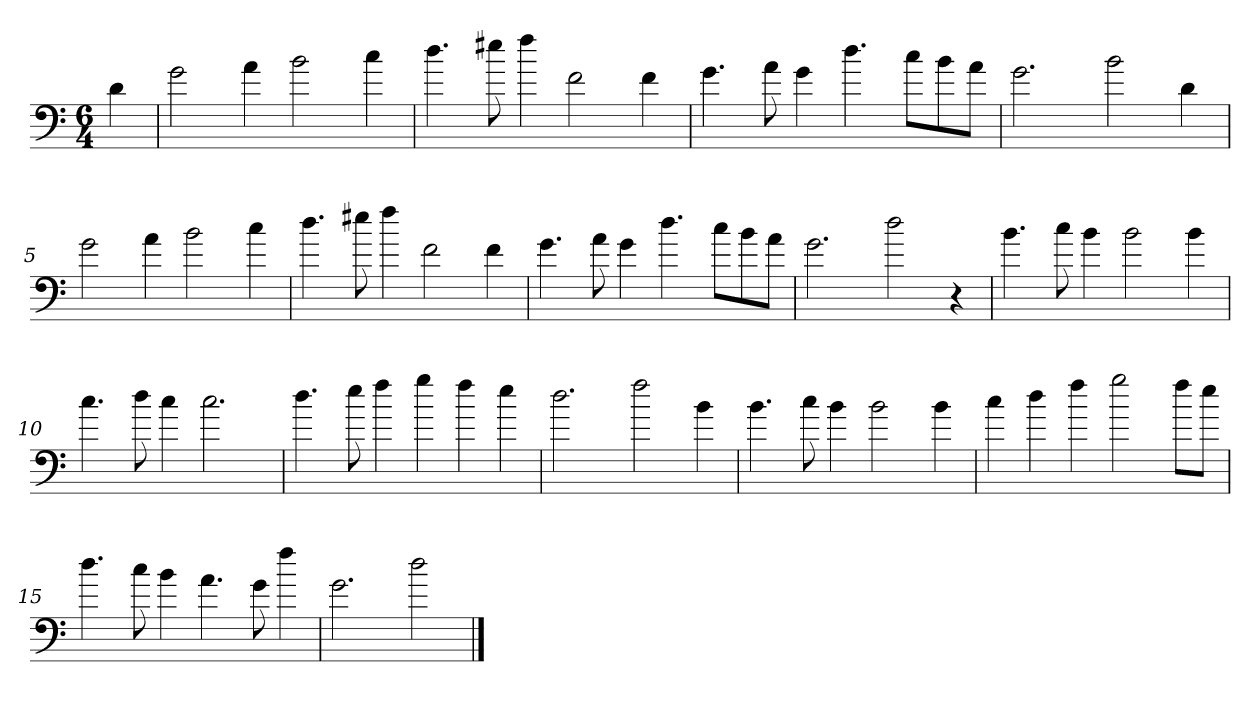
**kern
*part1
*staff1
*clefF4
*k[]
*M6/4
=
4d
=1
2g
4a
2b
4cc
=2
4.dd
8ee#X
4ff
2f
4f
=3
4.g
8a
4g
4.dd
8cc\L
8b\
8a\J
=4
2.g
2b
4d
=5
2g
4a
2b
4cc
=6
4.dd
8ee#X
4ff
2f
4f
=7
4.g
8a
4g
4.dd
8cc\L
8b\
8a\J
=8
2.g
2dd
4r
=9y
4.b
8cc
4b
2b
4b
=10
4.cc
8dd
4cc
2.cc
=11y
4.dd
8ee
4ff
4gg
4ff
4ee
=12
2.dd
2ff
4b
=13
4.b
8cc
4b
2b
4b
=14
4cc
4dd
4ff
2gg
8ff\L
8ee\J
=15
4.dd
8cc
4b
4.a
8g
4ff
=16
2.g
2dd
==
*-
